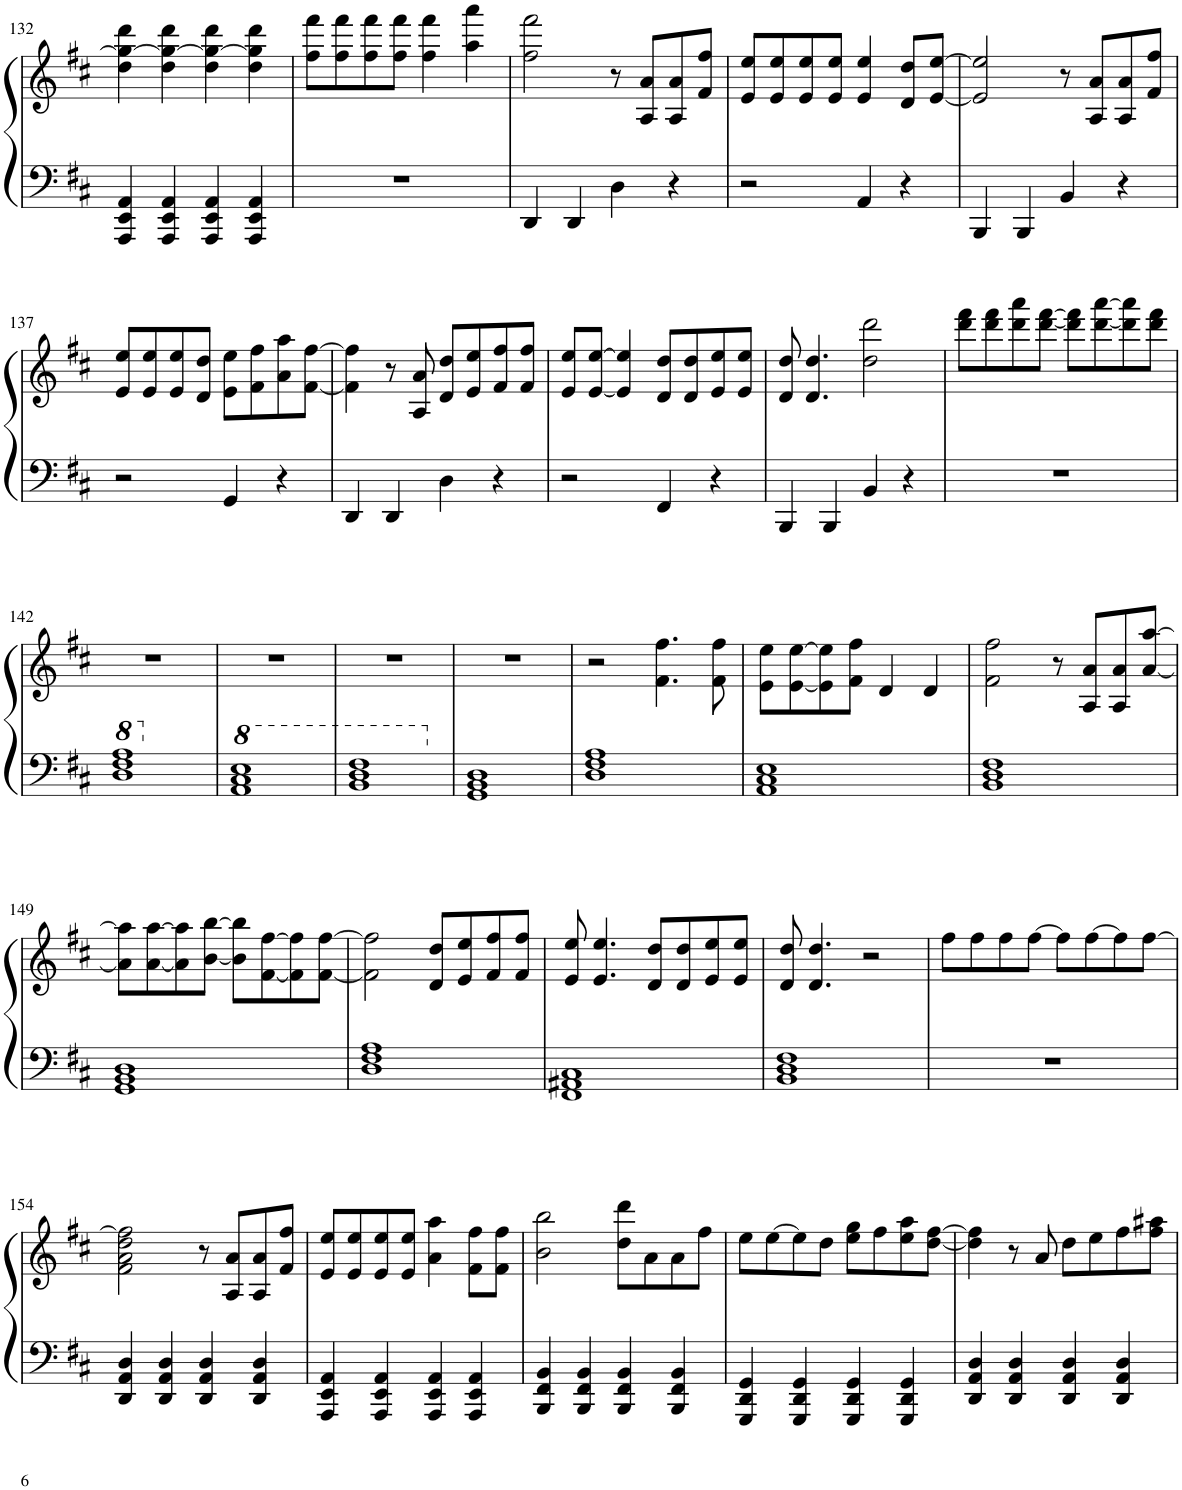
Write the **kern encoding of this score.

**kern	**kern
*part1	*part1
*staff2	*staff1
*I"Piano	*
*I'Pno.	*
!!LO:PB:g=z
*clefF4	*clefG2
*k[f#c#]	*k[f#c#]
*M4/4	*M4/4
=132	=132
4AAA/ 4EE/ 4AA/	4dd\ 4gg\_ 4ddd\
4AAA/ 4EE/ 4AA/	4dd\ 4gg\_ 4ddd\
4AAA/ 4EE/ 4AA/	4dd\ 4gg\_ 4ddd\
4AAA/ 4EE/ 4AA/	4dd\ 4gg\] 4ddd\
=133	=133
1r	8ff#\ 8fff#\L
.	8ff#\ 8fff#\
.	8ff#\ 8fff#\
.	8ff#\ 8fff#\J
.	4ff#\ 4fff#\
.	4aa\ 4aaa\
=134	=134
4DD/	2ff#\ 2fff#\
4DD/	.
4D\	8r
.	8A/ 8a/L
4r	8A/ 8a/
.	8f#/ 8ff#/J
=135	=135
2r	8e/ 8ee/L
.	8e/ 8ee/
.	8e/ 8ee/
.	8e/ 8ee/J
4AA/	4e/ 4ee/
4r	8d/ 8dd/L
.	[8e/ [8ee/J
=136	=136
4BBB/	2e/] 2ee/]
4BBB/	.
4BB/	8r
.	8A/ 8a/L
4r	8A/ 8a/
.	8f#/ 8ff#/J
!!LO:LB:g=z
=137	=137
2r	8e/ 8ee/L
.	8e/ 8ee/
.	8e/ 8ee/
.	8d/ 8dd/J
4GG/	8e\ 8ee\L
.	8f#\ 8ff#\
4r	8a\ 8aa\
.	[8f#\ [8ff#\J
=138	=138
4DD/	4f#\] 4ff#\]
4DD/	8r
.	8A/ 8a/
4D\	8d/ 8dd/L
.	8e/ 8ee/
4r	8f#/ 8ff#/
.	8f#/ 8ff#/J
=139	=139
2r	8e/ 8ee/L
.	[8e/ [8ee/J
.	4e/] 4ee/]
4FF#/	8d/ 8dd/L
.	8d/ 8dd/
4r	8e/ 8ee/
.	8e/ 8ee/J
=140	=140
4BBB/	8d/ 8dd/
.	4.d/ 4.dd/
4BBB/	.
4BB/	2dd\ 2ddd\
4r	.
=141	=141
1r	8ddd\ 8fff#\L
.	8ddd\ 8fff#\
.	8ddd\ 8aaa\
.	[8ddd\ [8fff#\J
.	8ddd\] 8fff#\]L
.	[8ddd\ [8aaa\
.	8ddd\] 8aaa\]
.	8ddd\ 8fff#\J
!!LO:LB:g=z
=142	=142
*8va	*
1d 1f# 1a	1r
=143	=143
*X8va	*
*8va	*
1A 1c# 1e	1r
=144	=144
*X8va	*
1BB 1D 1F#	1r
=145	=145
1GG 1BB 1D	1r
=146	=146
1D 1F# 1A	2r
.	4.f#\ 4.ff#\
.	8f#\ 8ff#\
=147	=147
1AA 1C# 1E	8e\ 8ee\L
.	[8e\ [8ee\
.	8e\] 8ee\]
.	8f#\ 8ff#\J
.	4d/
.	4d/
=148	=148
1BB 1D 1F#	2f#\ 2ff#\
.	8r
.	8A/ 8a/L
.	8A/ 8a/
.	[8a/ [8aa/J
!!LO:LB:g=z
=149	=149
1GG 1BB 1D	8a\] 8aa\]L
.	[8a\ [8aa\
.	8a\] 8aa\]
.	[8b\ [8bb\J
.	8b\] 8bb\]L
.	[8f#\ [8ff#\
.	8f#\] 8ff#\]
.	[8f#\ [8ff#\J
=150	=150
1D 1F# 1A	2f#\] 2ff#\]
.	8d/ 8dd/L
.	8e/ 8ee/
.	8f#/ 8ff#/
.	8f#/ 8ff#/J
=151	=151
1FF# 1AA#X 1C#	8e/ 8ee/
.	4.e/ 4.ee/
.	8d/ 8dd/L
.	8d/ 8dd/
.	8e/ 8ee/
.	8e/ 8ee/J
=152	=152
1BB 1D 1F#	8d/ 8dd/
.	4.d/ 4.dd/
.	2r
=153	=153
1r	8ff#\L
.	8ff#\
.	8ff#\
.	[8ff#\J
.	8ff#\L]
.	[8ff#\
.	8ff#\]
.	[8ff#\J
!!LO:LB:g=z
=154	=154
4DD/ 4AA/ 4D/	2f#\ 2a\ 2dd\ 2ff#\]
4DD/ 4AA/ 4D/	.
4DD/ 4AA/ 4D/	8r
.	8A/ 8a/L
4DD/ 4AA/ 4D/	8A/ 8a/
.	8f#/ 8ff#/J
=155	=155
4AAA/ 4EE/ 4AA/	8e/ 8ee/L
.	8e/ 8ee/
4AAA/ 4EE/ 4AA/	8e/ 8ee/
.	8e/ 8ee/J
4AAA/ 4EE/ 4AA/	4a\ 4aa\
4AAA/ 4EE/ 4AA/	8f#\ 8ff#\L
.	8f#\ 8ff#\J
=156	=156
4BBB/ 4FF#/ 4BB/	2b\ 2bb\
4BBB/ 4FF#/ 4BB/	.
4BBB/ 4FF#/ 4BB/	8dd\ 8ddd\L
.	8a\
4BBB/ 4FF#/ 4BB/	8a\
.	8ff#\J
=157	=157
4GGG/ 4DD/ 4GG/	8ee\L
.	[8ee\
4GGG/ 4DD/ 4GG/	8ee\]
.	8dd\J
4GGG/ 4DD/ 4GG/	8ee\ 8gg\L
.	8ff#\
4GGG/ 4DD/ 4GG/	8ee\ 8aa\
.	[8dd\ [8ff#\J
=158	=158
4DD/ 4AA/ 4D/	4dd\] 4ff#\]
4DD/ 4AA/ 4D/	8r
.	8a/
4DD/ 4AA/ 4D/	8dd\L
.	8ee\
4DD/ 4AA/ 4D/	8ff#\
.	8ff#\ 8aa#X\J
=	=
*-	*-
